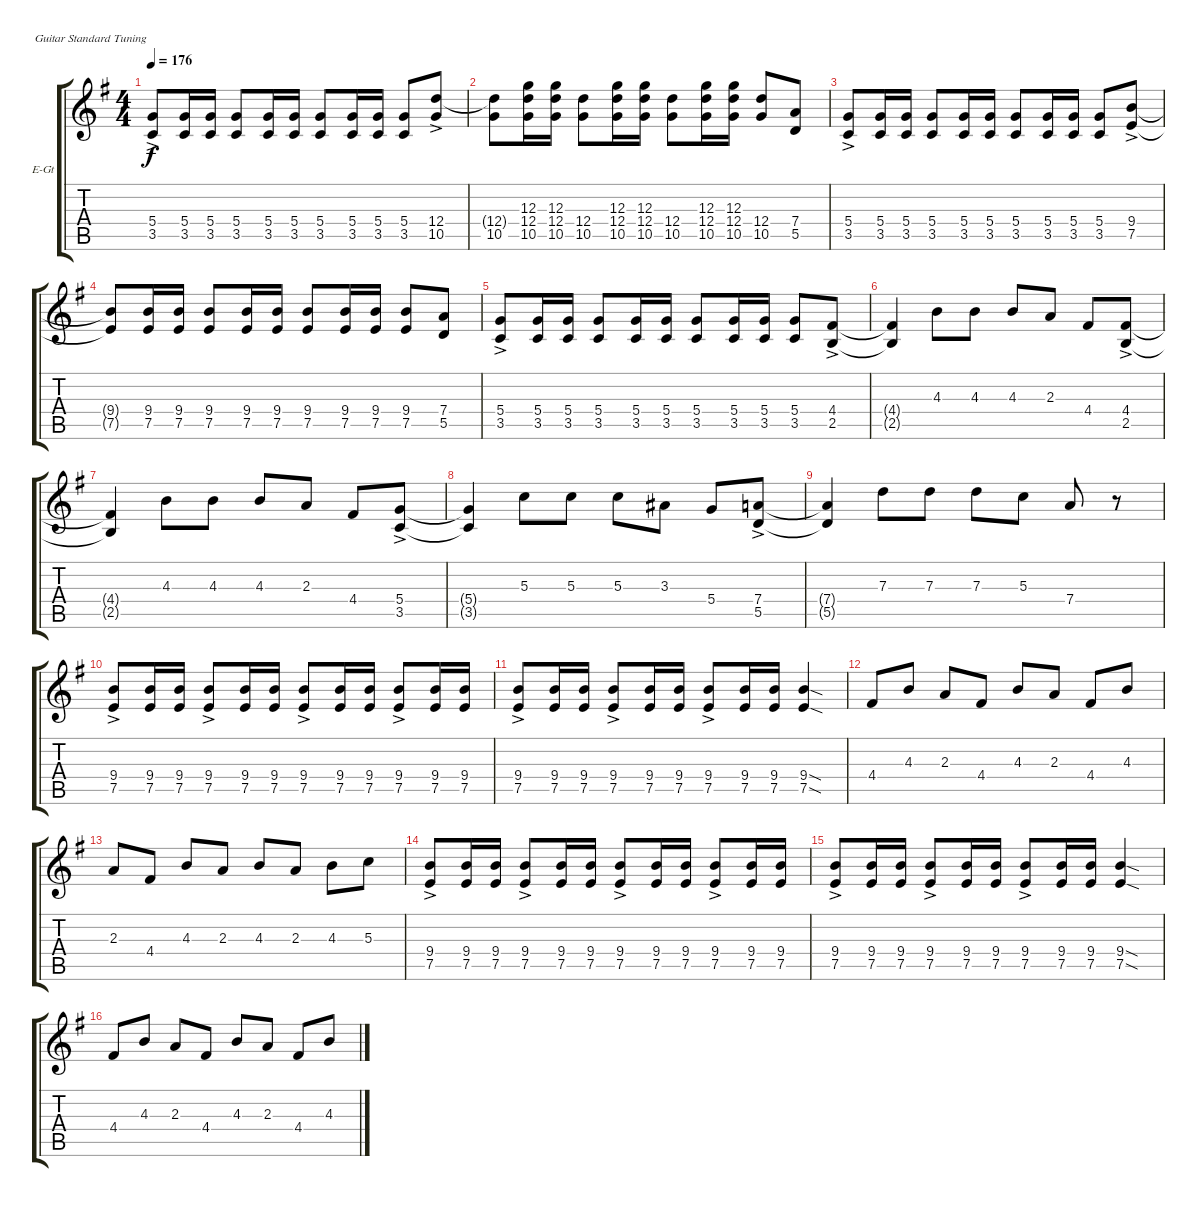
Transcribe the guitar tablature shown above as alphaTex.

\bracketExtendMode groupsimilarinstruments
\firstSystemTrackNameOrientation horizontal
\otherSystemsTrackNameOrientation horizontal
\track ("Guitar" "E-Gt") {instrument distortionguitar}
\staff {score tabs}
\tuning (E4 B3 G3 D3 A2 E2)
\ts (4 4)
\tempo 176
\clef g2
\scale
1.05549
\ks g
(3.5{ac} 5.4{ac}).8{dy f} (3.5 5.4).16 (3.5 5.4).16 (3.5 5.4).8 (3.5 5.4).16 (3.5 5.4).16 (3.5 5.4).8 (3.5 5.4).16 (3.5 5.4).16 (3.5 5.4).8 (12.4{ac} 10.5).8 |
\scale
0.944515 (12.4{t} 10.5).8 (12.4 12.3 10.5).16 (12.4 12.3 10.5).16 (12.4 10.5).8 (12.4 12.3 10.5).16 (12.4 12.3 10.5).16 (12.4 10.5).8 (12.4 12.3 10.5).16 (12.4 12.3 10.5).16 (12.4 10.5).8 (5.5 7.4).8 |
\scale
1.05549 (3.5{ac} 5.4{ac}).8 (3.5 5.4).16 (3.5 5.4).16 (3.5 5.4).8 (3.5 5.4).16 (3.5 5.4).16 (3.5 5.4).8 (3.5 5.4).16 (3.5 5.4).16 (3.5 5.4).8 (7.5{ac} 9.4{ac}).8 |
\scale
0.944515 (7.5{t} 9.4{t}).8 (7.5 9.4).16 (7.5 9.4).16 (7.5 9.4).8 (7.5 9.4).16 (7.5 9.4).16 (7.5 9.4).8 (7.5 9.4).16 (7.5 9.4).16 (7.5 9.4).8 (5.5 7.4).8 |
\scale
1.05549 (3.5{ac} 5.4{ac}).8 (3.5 5.4).16 (3.5 5.4).16 (3.5 5.4).8 (3.5 5.4).16 (3.5 5.4).16 (3.5 5.4).8 (3.5 5.4).16 (3.5 5.4).16 (3.5 5.4).8 (2.5{ac} 4.4{ac}).8 |
\scale
0.944515 (2.5{t} 4.4{t}).4 4.3.8 4.3.8 4.3.8 2.3.8 4.4.8 (2.5{ac} 4.4{ac}).8 |
\scale
1.05549 (2.5{t} 4.4{t}).4 4.3.8 4.3.8 4.3.8 2.3.8 4.4.8 (3.5{ac} 5.4{ac}).8 |
\scale
0.944515 (3.5{t} 5.4{t}).4 5.3.8 5.3.8 5.3.8 3.3.8 5.4.8 (5.5{ac} 7.4{ac}).8 |
\scale
1.05549 (5.5{t} 7.4{t}).4 7.3.8 7.3.8 7.3.8 5.3.8 7.4.8 r.8 |
\scale
0.944515 (7.5{ac} 9.4{ac}).8 (7.5 9.4).16 (7.5 9.4).16 (7.5{ac} 9.4{ac}).8 (7.5 9.4).16 (7.5 9.4).16 (7.5{ac} 9.4{ac}).8 (7.5 9.4).16 (7.5 9.4).16 (7.5{ac} 9.4{ac}).8 (7.5 9.4).16 (7.5 9.4).16 |
\scale
1.05549 (7.5{ac} 9.4{ac}).8 (7.5 9.4).16 (7.5 9.4).16 (7.5{ac} 9.4{ac}).8 (7.5 9.4).16 (7.5 9.4).16 (7.5{ac} 9.4{ac}).8 (7.5 9.4).16 (7.5 9.4).16 (7.5{sod} 9.4{sod}).4 |
\scale
0.944515 4.4.8 4.3.8 2.3.8 4.4.8 4.3.8 2.3.8 4.4.8 4.3.8 |
\scale
1.05549 2.3.8 4.4.8 4.3.8 2.3.8 4.3.8 2.3.8 4.3.8 5.3.8 |
\scale
0.944515 (7.5{ac} 9.4{ac}).8 (7.5 9.4).16 (7.5 9.4).16 (7.5{ac} 9.4{ac}).8 (7.5 9.4).16 (7.5 9.4).16 (7.5{ac} 9.4{ac}).8 (7.5 9.4).16 (7.5 9.4).16 (7.5{ac} 9.4{ac}).8 (7.5 9.4).16 (7.5 9.4).16 |
\scale
1.05549 (7.5{ac} 9.4{ac}).8 (7.5 9.4).16 (7.5 9.4).16 (7.5{ac} 9.4{ac}).8 (7.5 9.4).16 (7.5 9.4).16 (7.5{ac} 9.4{ac}).8 (7.5 9.4).16 (7.5 9.4).16 (7.5{sod} 9.4{sod}).4 |
\scale
0.944515 4.4.8 4.3.8 2.3.8 4.4.8 4.3.8 2.3.8 4.4.8 4.3.8
